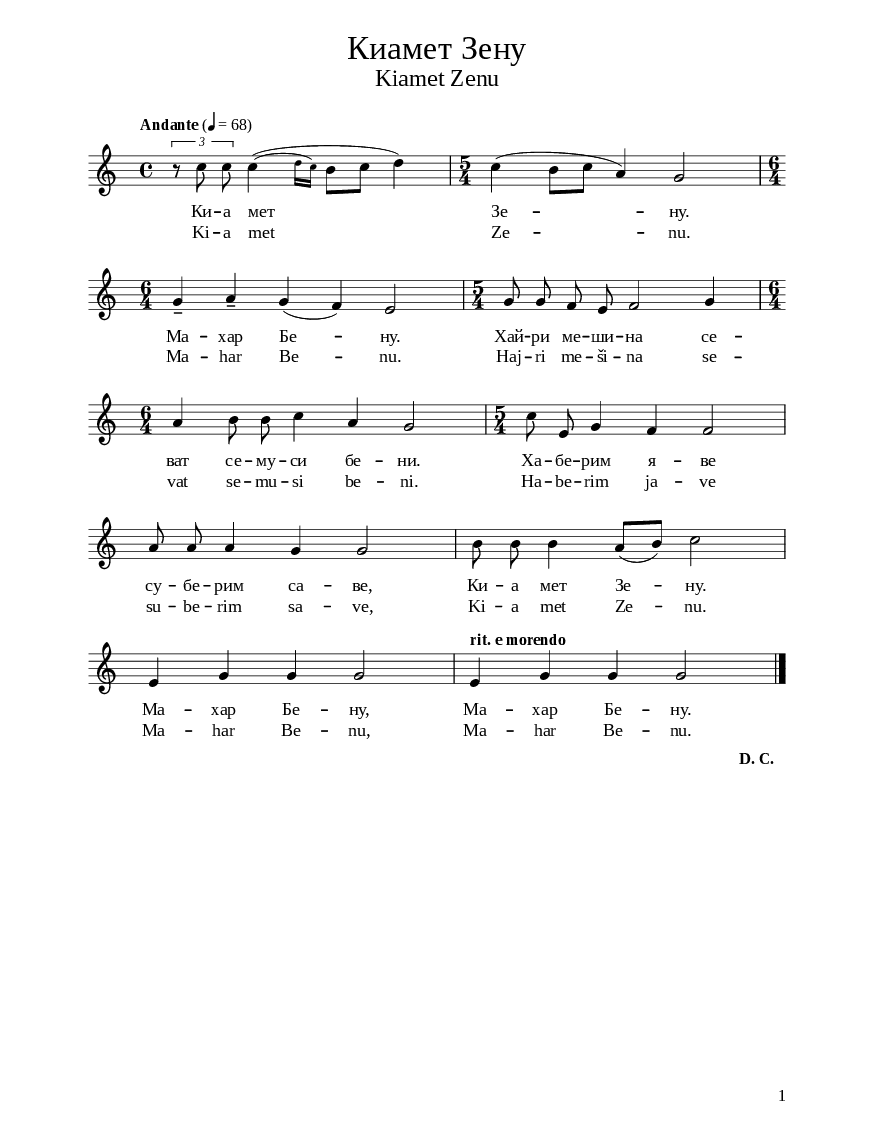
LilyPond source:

\version "2.24.1"

% include paper part and global functions
\include "include/globals.ily"

\bookpart {
  \label #'ref092_1
  \tocItem \markup "Киамет Зену – Kiamet Zenu "
  \include "include/bookpart-paper.ily"
  \score {
    \include "include/score-layout.ily"

    \new Voice \absolute {
      \clef treble
      \key c \major
      \time 4/4
      \tempoFunc "Andante" 4 "68"

      \autoBeamOff

      \tupletUp \tuplet 3/2 {r8 c'' c''8 }  c''4~ ( \slashedGrace { \stemDown d''16[c''16] \stemNeutral }  b'8[c''] d''4) | \time 5/4  c''4 ( b'8 [c''] a'4 ) g'2 \break |

      \time 6/4  g'4 -- a' -- g' ( f' ) e'2 | \time 5/4  g'8 g' f' e' f'2 g'4 \break |

      \time 6/4  a'4 b'8 b' c''4 a' g'2 |\time 5/4  c''8 e' g'4 f' f'2 | \break  a'8 a' a'4 g' g'2  |

      b'8 b' b'4 a'8 [( b' )] c''2 |\break e'4 g' g' g'2 | \tempo "rit. e morendo" e'4 g' g' g'2 | \bar "|."

    }



    \addlyrics {
      Ки -- а мет Зе --  -- ну. Ма -- хар Бе  --  ну. Хай  --  ри ме  -- ши  --  на се  --
      ват се  -- му  -- си бе  -- ни. Ха -- бе -- рим я -- ве су  -- бе  -- рим са  -- ве,
      Ки -- а мет Зе --  -- ну. Ма -- хар Бе  --  ну, Ма -- хар Бе  --  ну.
    }

   \addlyrics {
      Ki -- a met Ze --  -- nu. Ma -- har Be  --  nu. Haj  --  ri me  -- ši  --  na se  --
      vat se  -- mu  -- si be  -- ni. Ha -- be -- rim ja -- ve su  -- be  -- rim sa  -- ve,
      Ki -- a met Ze --  -- nu. Ma -- har Be  --  nu, Ma -- har Be  --  nu.
    }


    \header {
      title = \titleFunc "Киамет Зену" "Kiamet Zenu"
    }

    \midi{}

  } % score

\markup \dc-one "D. C."


  % include foreign translation(s) of the song
  %\include "lyrics_de/092_2_datay_davay_lyrics_de.ly"

} % bookpart
